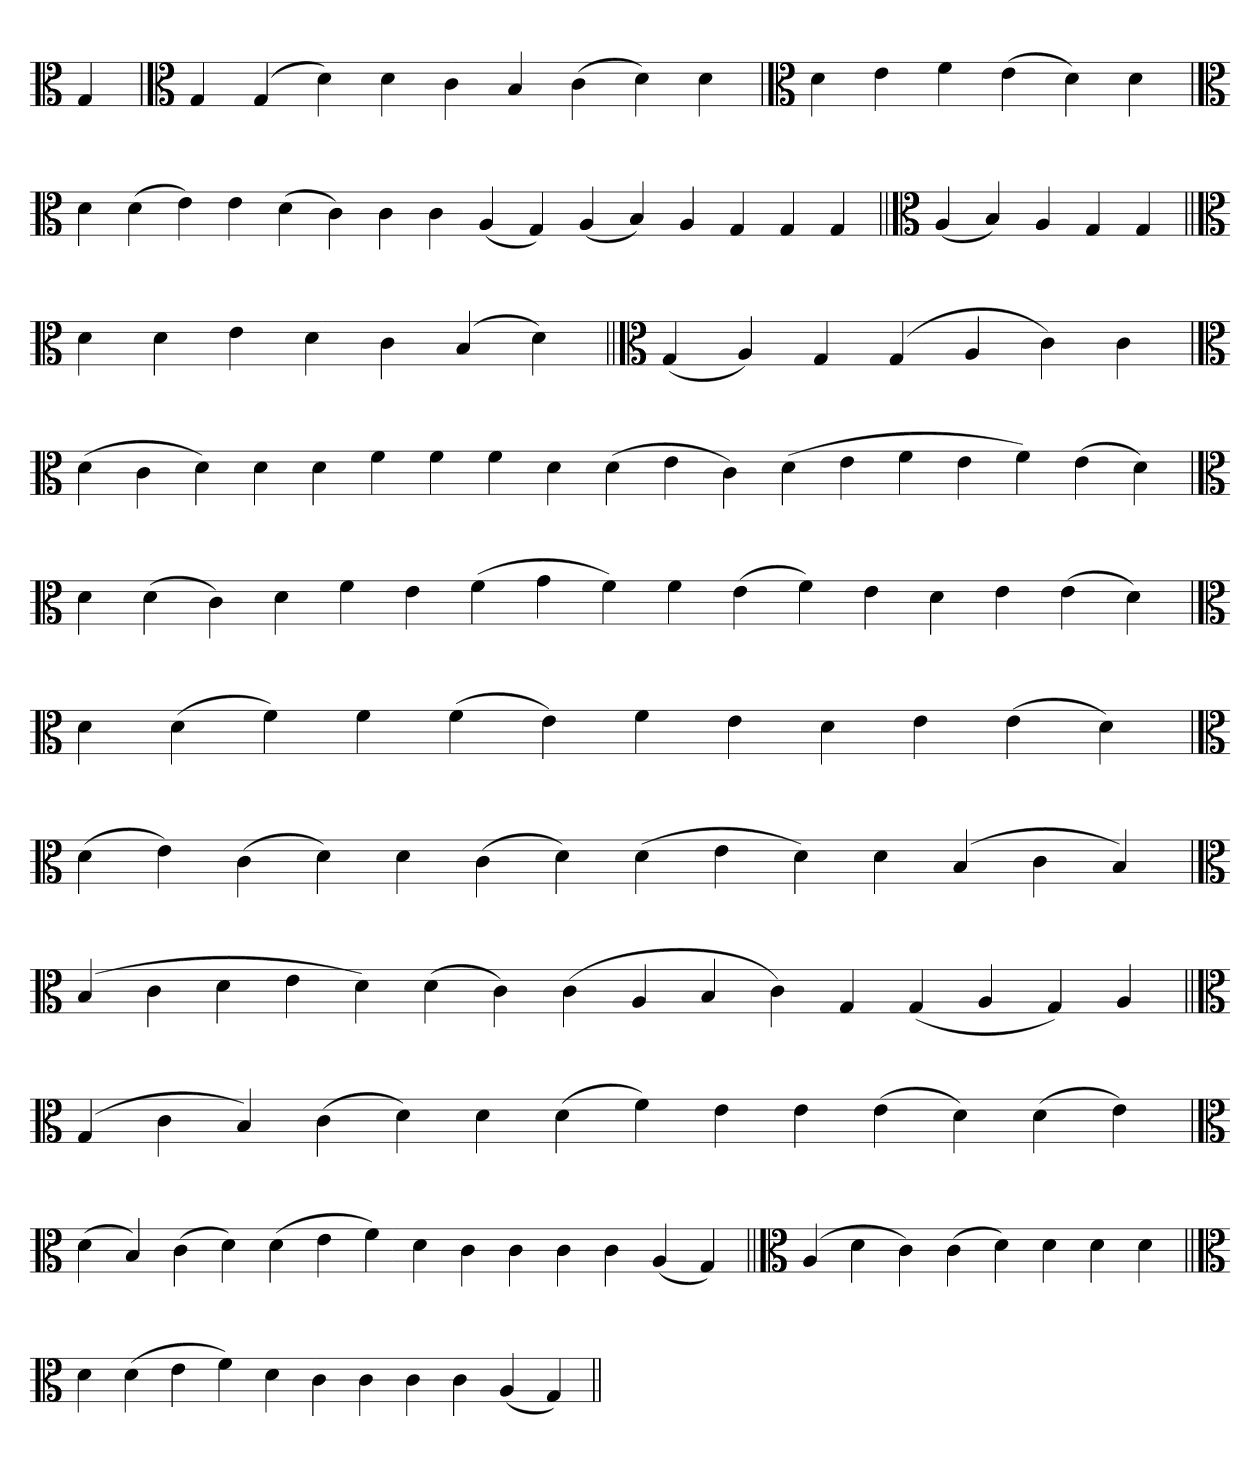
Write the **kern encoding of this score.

**kern
*part1
*staff1
*clefC3
=
4G
=
*clefC3
4G
(4G
4d)
4d
4c
4B
(4c
4d)
4d
=`
*clefC3
4d
4e
4f
(4e
4d)
4d
='
*clefC3
4d
(4d
4e)
4e
(4d
4c)
4c
4c
(4A
4G)
(4A
4B)
4A
4G
4G
4G
=||
*clefC3
(4A
4B)
4A
4G
4G
=||
*clefC3
4d
4d
4e
4d
4c
(4B
4d)
=||
*clefC3
(4G
4A)
4G
(4G
4A
4c)
4c
=`
*clefC3
(4d
4c
4d)
4d
4d
4f
4f
4f
4d
(4d
4e
4c)
(4d
4e
4f
4e
4f)
(4e
4d)
=
*clefC3
4d
(4d
4c)
4d
4f
4e
(4f
4g
4f)
4f
(4e
4f)
4e
4d
4e
(4e
4d)
=`
*clefC3
4d
(4d
4f)
4f
(4f
4e)
4f
4e
4d
4e
(4e
4d)
=
*clefC3
(4d
4e)
(4c
4d)
4d
(4c
4d)
(4d
4e
4d)
4d
(4B
4c
4B)
=`
*clefC3
(4B
4c
4d
4e
4d)
(4d
4c)
(4c
4A
4B
4c)
4G
(4G
4A
4G)
4A
=||
*clefC3
(4G
4c
4B)
(4c
4d)
4d
(4d
4f)
4e
4e
(4e
4d)
(4d
4e)
=
*clefC3
(4d
4B)
(4c
4d)
(4d
4e
4f)
4d
4c
4c
4c
4c
(4A
4G)
=||
*clefC3
(4A
4d
4c)
(4c
4d)
4d
4d
4d
=||
*clefC3
4d
(4d
4e
4f)
4d
4c
4c
4c
4c
(4A
4G)
=||
*-
